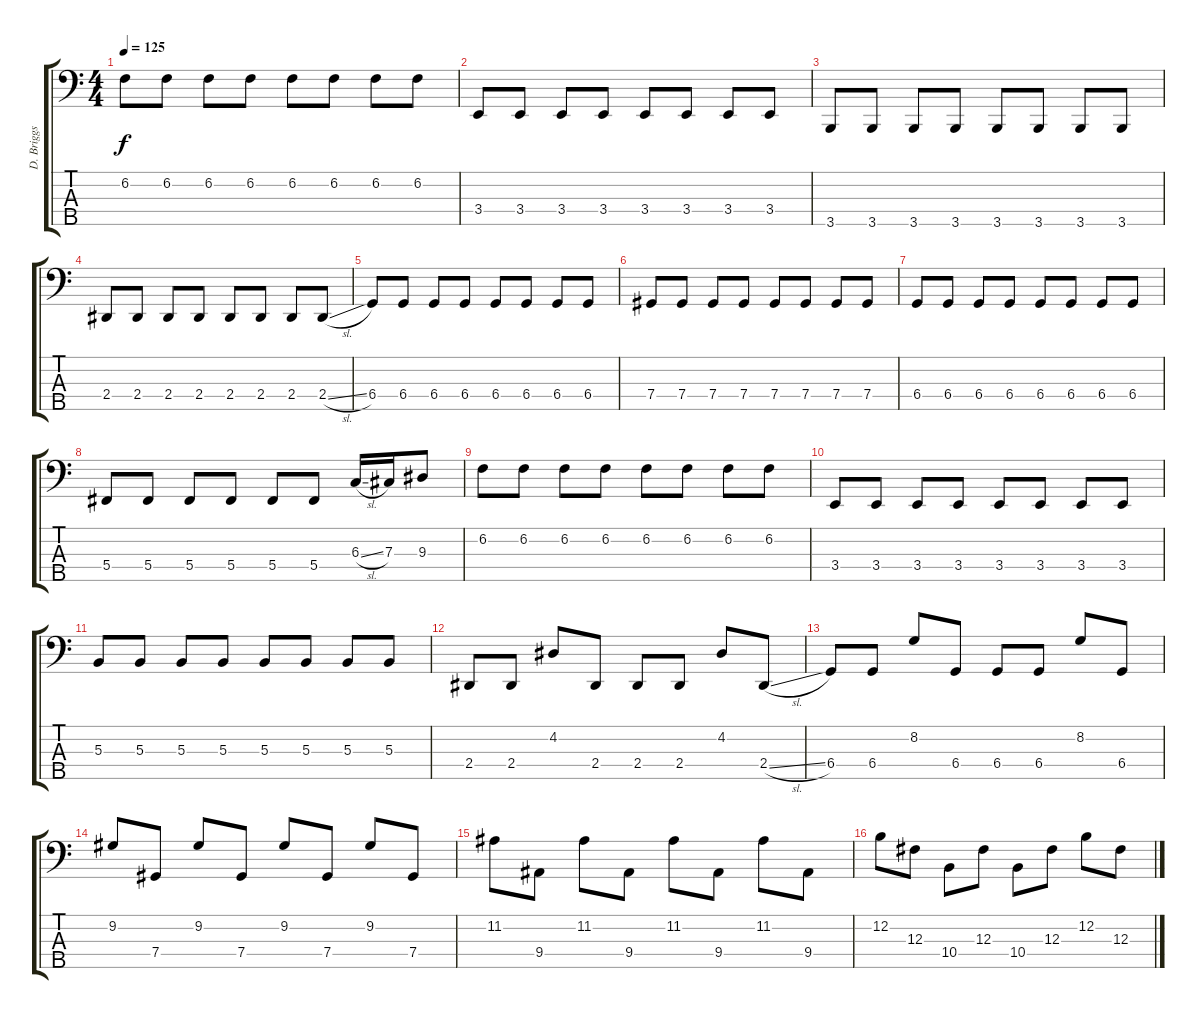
\track ("D. Briggs Bass" "D. Briggs ") {instrument electricbassfinger}
\staff {score tabs}
\tuning (E2 B1 Gb1 Db1 Ab0) {hide}
\ts (4 4)
\tempo 125
\clef f4
\ks c
6.2.8{dy f} 6.2.8 6.2.8 6.2.8 6.2.8 6.2.8 6.2.8 6.2.8 |
3.4.8 3.4.8 3.4.8 3.4.8 3.4.8 3.4.8 3.4.8 3.4.8 |
3.5.8 3.5.8 3.5.8 3.5.8 3.5.8 3.5.8 3.5.8 3.5.8 |
2.4.8 2.4.8 2.4.8 2.4.8 2.4.8 2.4.8 2.4.8 2.4{sl}.8 |
6.4.8 6.4.8 6.4.8 6.4.8 6.4.8 6.4.8 6.4.8 6.4.8 |
7.4.8 7.4.8 7.4.8 7.4.8 7.4.8 7.4.8 7.4.8 7.4.8 |
6.4.8 6.4.8 6.4.8 6.4.8 6.4.8 6.4.8 6.4.8 6.4.8 |
5.4.8 5.4.8 5.4.8 5.4.8 5.4.8 5.4.8 6.3{sl}.16 7.3.16 9.3.8 |
6.2.8 6.2.8 6.2.8 6.2.8 6.2.8 6.2.8 6.2.8 6.2.8 |
3.4.8 3.4.8 3.4.8 3.4.8 3.4.8 3.4.8 3.4.8 3.4.8 |
5.3.8 5.3.8 5.3.8 5.3.8 5.3.8 5.3.8 5.3.8 5.3.8 |
2.4.8 2.4.8 4.2.8 2.4.8 2.4.8 2.4.8 4.2.8 2.4{sl}.8 |
6.4.8 6.4.8 8.2.8 6.4.8 6.4.8 6.4.8 8.2.8 6.4.8 |
9.2.8 7.4.8 9.2.8 7.4.8 9.2.8 7.4.8 9.2.8 7.4.8 |
11.2.8 9.4.8 11.2.8 9.4.8 11.2.8 9.4.8 11.2.8 9.4.8 |
12.2.8 12.3.8 10.4.8 12.3.8 10.4.8 12.3.8 12.2.8 12.3.8
